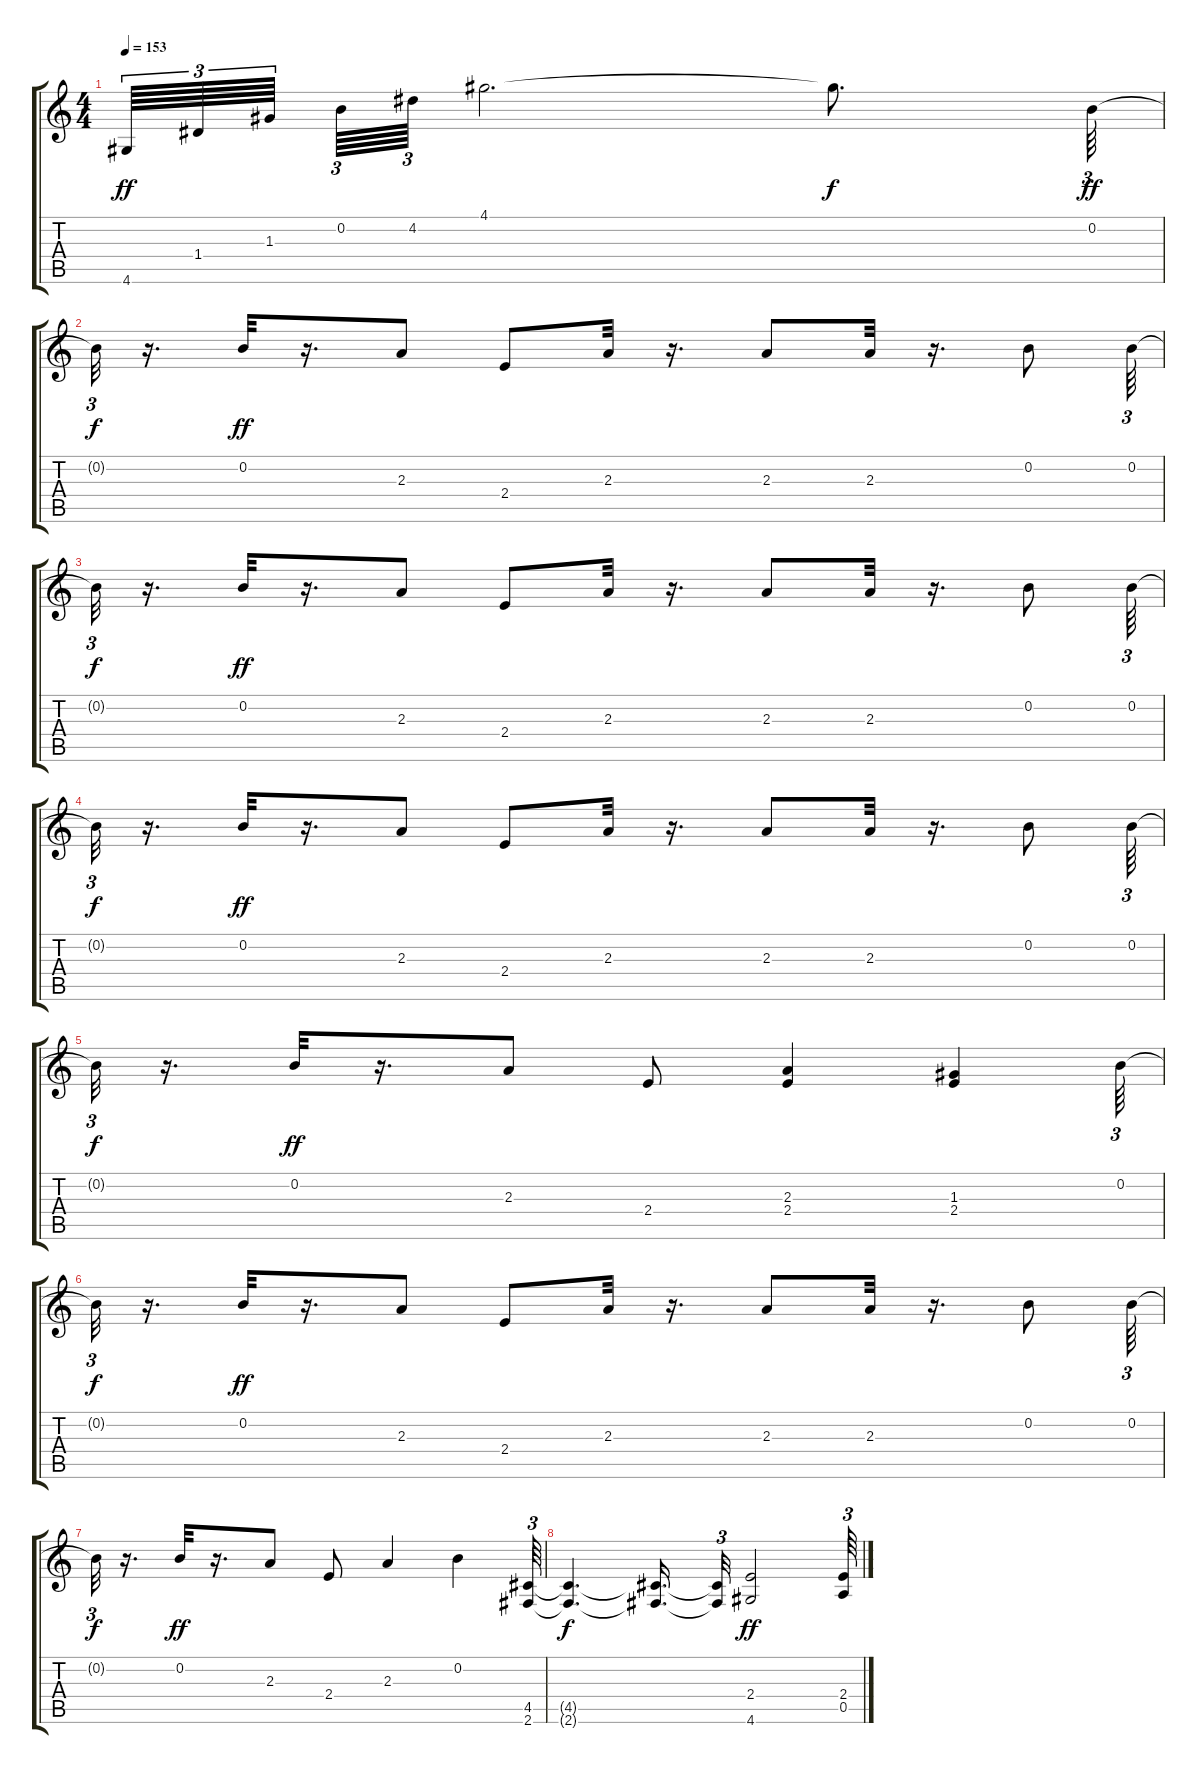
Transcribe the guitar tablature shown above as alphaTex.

\track "" {instrument acousticguitarsteel}
\staff {score tabs}
\tuning (E4 B3 G3 D3 A2 E2) {hide}
\ts (4 4)
\tempo 153
\clef g2
\ks c
4.6.64{tu (3 2) dy ff} 1.4.64{tu (3 2)} 1.3.64{tu (3 2) beam splitsecondary} 0.2.64{tu (3 2)} 4.2.64{tu (3 2)} 4.1.2{d} 4.1{t}.8{d dy f} 0.2.64{tu (3 2) dy ff} |
0.2{t}.32{tu (3 2) dy f} r.16{d} 0.2.32{dy ff} r.16{d} 2.3.8 2.4.8 2.3.32 r.16{d} 2.3.8 2.3.32 r.16{d} 0.2.8 0.2.64{tu (3 2)} |
0.2{t}.32{tu (3 2) dy f} r.16{d} 0.2.32{dy ff} r.16{d} 2.3.8 2.4.8 2.3.32 r.16{d} 2.3.8 2.3.32 r.16{d} 0.2.8 0.2.64{tu (3 2)} |
0.2{t}.32{tu (3 2) dy f} r.16{d} 0.2.32{dy ff} r.16{d} 2.3.8 2.4.8 2.3.32 r.16{d} 2.3.8 2.3.32 r.16{d} 0.2.8 0.2.64{tu (3 2)} |
0.2{t}.32{tu (3 2) dy f} r.16{d} 0.2.32{dy ff} r.16{d} 2.3.8 2.4.8 (2.3 2.4).4 (1.3 2.4).4 0.2.64{tu (3 2)} |
0.2{t}.32{tu (3 2) dy f} r.16{d} 0.2.32{dy ff} r.16{d} 2.3.8 2.4.8 2.3.32 r.16{d} 2.3.8 2.3.32 r.16{d} 0.2.8 0.2.64{tu (3 2)} |
0.2{t}.32{tu (3 2) dy f} r.16{d} 0.2.32{dy ff} r.16{d} 2.3.8 2.4.8 2.3.4 0.2.4 (4.5 2.6).64{tu (3 2)} |
(4.5{t} 2.6{t}).4{d dy f} (4.5{t} 2.6{t}).16{d} (4.5{t} 2.6{t}).32{tu (3 2)} (2.4 4.6).2{dy ff} (2.4 0.5).64{tu (3 2)}
